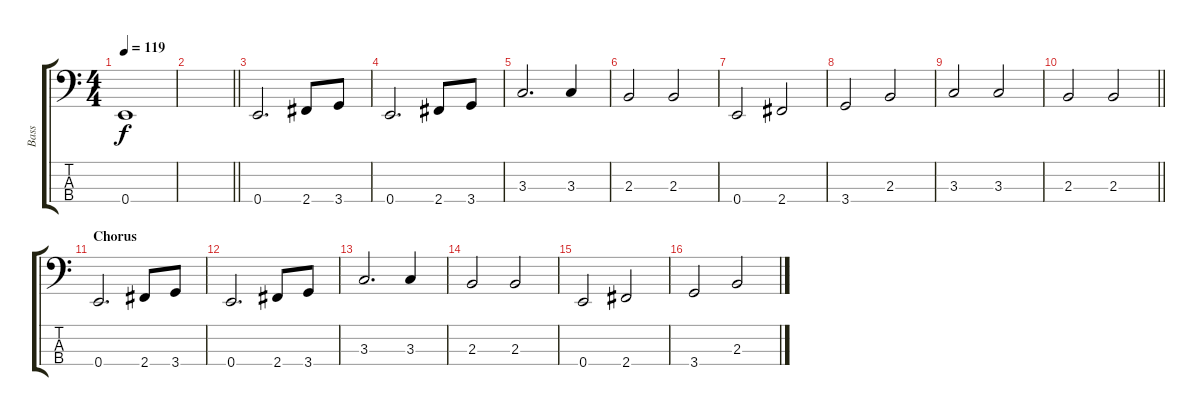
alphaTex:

\track ("Bass" "Bass") {instrument electricbassfinger}
\staff {score tabs}
\tuning (G2 D2 A1 E1) {hide}
\ts (4 4)
\tempo 119
\clef f4
\ks c
0.4.1{dy f} |
\barLineRight lightlight
|
0.4.2{d} 2.4.8 3.4.8 |
0.4.2{d} 2.4.8 3.4.8 |
3.3.2{d} 3.3.4 |
2.3.2 2.3.2 |
0.4.2 2.4.2 |
3.4.2 2.3.2 |
3.3.2 3.3.2 |
\barLineRight lightlight
2.3.2 2.3.2 |
\section ("" "Chorus")
0.4.2{d} 2.4.8 3.4.8 |
0.4.2{d} 2.4.8 3.4.8 |
3.3.2{d} 3.3.4 |
2.3.2 2.3.2 |
0.4.2 2.4.2 |
3.4.2 2.3.2
